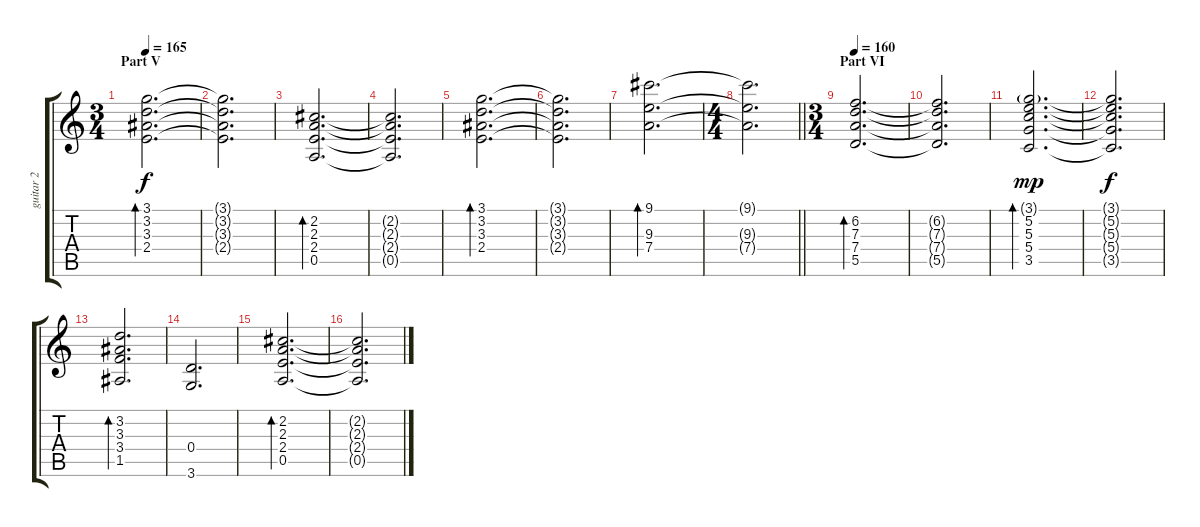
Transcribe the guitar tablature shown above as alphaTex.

\track ("guitar 2" "guitar 2") {instrument acousticguitarnylon}
\staff {score tabs}
\tuning (E4 B3 G3 D3 A2 E2) {hide}
\ts (3 4)
\section ("" "Part V")
\tempo 165
\clef g2
\ks c
(3.1 3.2 3.3 2.4).2{d bd 480 dy f volume 10} |
(3.1{t} 3.2{t} 3.3{t} 2.4{t}).2{d} |
(2.2 2.3 2.4 0.5).2{d bd 240} |
(2.2{t} 2.3{t} 2.4{t} 0.5{t}).2{d} |
(3.1 3.2 3.3 2.4).2{d bd 480} |
(3.1{t} 3.2{t} 3.3{t} 2.4{t}).2{d} |
(9.1 9.3 7.4).2{d bd 240} |
\ts (4 4)
\barLineRight lightlight
(9.1{t} 9.3{t} 7.4{t}).2{d} |
\ts (3 4)
\section ("" "Part VI")
\tempo 160
(6.2 7.3 7.4 5.5).2{d bd 480} |
(6.2{t} 7.3{t} 7.4{t} 5.5{t}).2{d} |
(3.1{g} 5.2 5.3 5.4 3.5).2{d bd 240 dy mp} |
(3.1{t} 5.2{t} 5.3{t} 5.4{t} 3.5{t}).2{d dy f} |
(3.2 3.3 3.4 1.5).2{d bd 240} |
(0.4 3.6).2{d} |
(2.2 2.3 2.4 0.5).2{d bd 480} |
(2.2{t} 2.3{t} 2.4{t} 0.5{t}).2{d}
